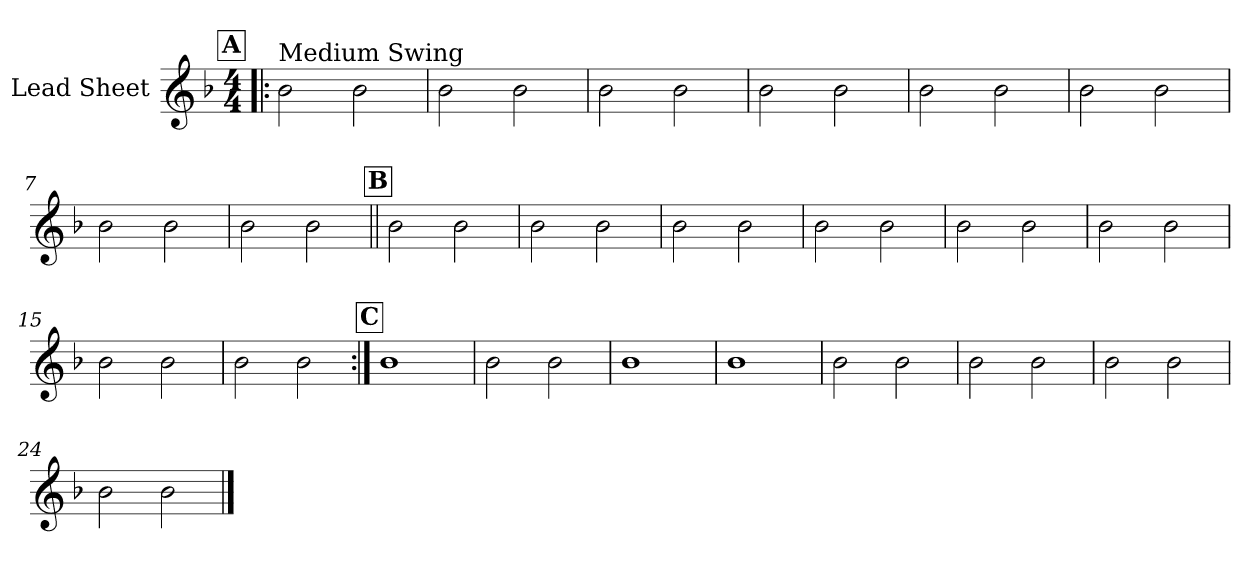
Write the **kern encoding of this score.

**kern
*part1
*staff1
*I"Lead Sheet
*clefG2
*k[b-]
*F:
*M4/4
!!LO:REH:place=s1:a:fs=14:t=A
=1!|:
!LO:TX:a:t=Medium Swing
2b-\
2b-\
=2
2b-\
2b-\
=3
2b-\
2b-\
=4
2b-\
2b-\
!!LO:LB:g=z
=5
2b-\
2b-\
=6
2b-\
2b-\
=7
2b-\
2b-\
=8
2b-\
2b-\
!!LO:LB:g=z
!!LO:REH:place=s1:a:fs=14:t=B
=9||
2b-\
2b-\
=10
2b-\
2b-\
=11
2b-\
2b-\
=12
2b-\
2b-\
!!LO:LB:g=z
=13
2b-\
2b-\
=14
2b-\
2b-\
=15
2b-\
2b-\
=16
2b-\
2b-\
!!LO:LB:g=z
!!LO:REH:place=s1:a:fs=14:t=C
=17:|!
1b-
=18
2b-\
2b-\
=19
1b-
=20
1b-
!!LO:LB:g=z
=21
2b-\
2b-\
=22
2b-\
2b-\
=23
2b-\
2b-\
=24
2b-\
2b-\
==
*-
